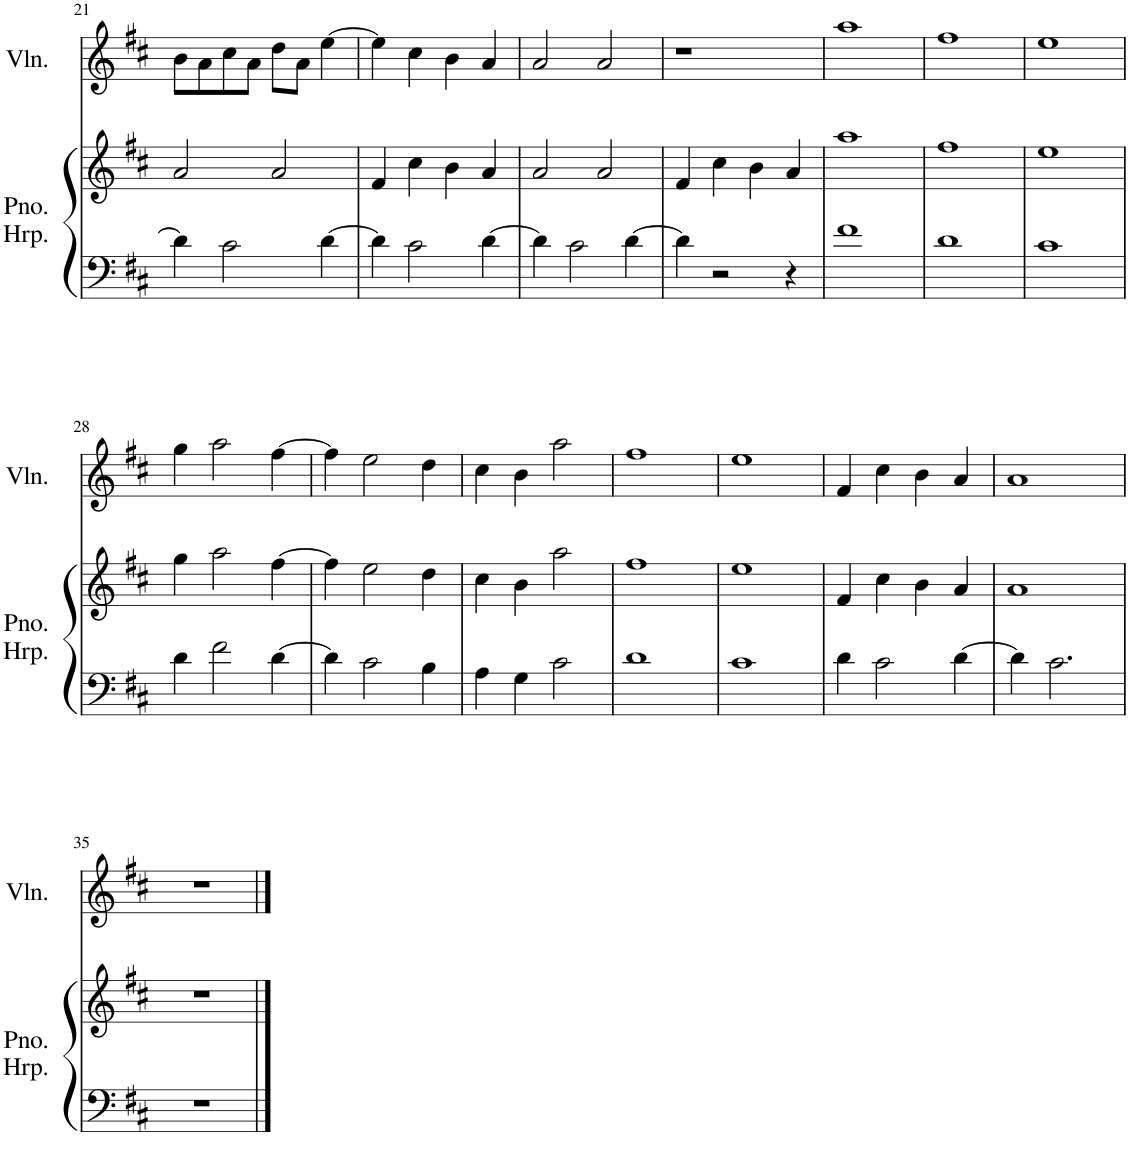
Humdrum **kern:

**kern	**kern	**kern
*part2	*part2	*part1
*staff3	*staff2	*staff1
*I"Piano or Harp	*	*I"Violin
*I'Pno. Hrp.	*	*I'Vln.
!!LO:PB:g=z
*clefF4	*clefG2	*clefG2
*k[f#c#]	*k[f#c#]	*k[f#c#]
*M4/4	*M4/4	*M4/4
=21	=21	=21
4d\]	2a/	8b\L
.	.	8a\
2c#\	.	8cc#\
.	.	8a\J
.	2a/	8dd\L
.	.	8a\J
[4d\	.	[4ee\
=22	=22	=22
4d\]	4f#/	4ee\]
2c#\	4cc#\	4cc#\
.	4b\	4b\
[4d\	4a/	4a/
=23	=23	=23
4d\]	2a/	2a/
2c#\	.	.
.	2a/	2a/
[4d\	.	.
=24	=24	=24
4d\]	4f#/	1r
2r	4cc#\	.
.	4b\	.
4r	4a/	.
=25	=25	=25
1f#	1aa	1aa
=26	=26	=26
1d	1ff#	1ff#
=27	=27	=27
1c#	1ee	1ee
!!LO:LB:g=z
=28	=28	=28
4d\	4gg\	4gg\
2f#\	2aa\	2aa\
[4d\	[4ff#\	[4ff#\
=29	=29	=29
4d\]	4ff#\]	4ff#\]
2c#\	2ee\	2ee\
4B\	4dd\	4dd\
=30	=30	=30
4A\	4cc#\	4cc#\
4G\	4b\	4b\
2c#\	2aa\	2aa\
=31	=31	=31
1d	1ff#	1ff#
=32	=32	=32
1c#	1ee	1ee
=33	=33	=33
4d\	4f#/	4f#/
2c#\	4cc#\	4cc#\
.	4b\	4b\
[4d\	4a/	4a/
=34	=34	=34
4d\]	1a	1a
2.c#\	.	.
!!LO:LB:g=z
=35	=35	=35
1r	1r	1r
==	==	==
*-	*-	*-
